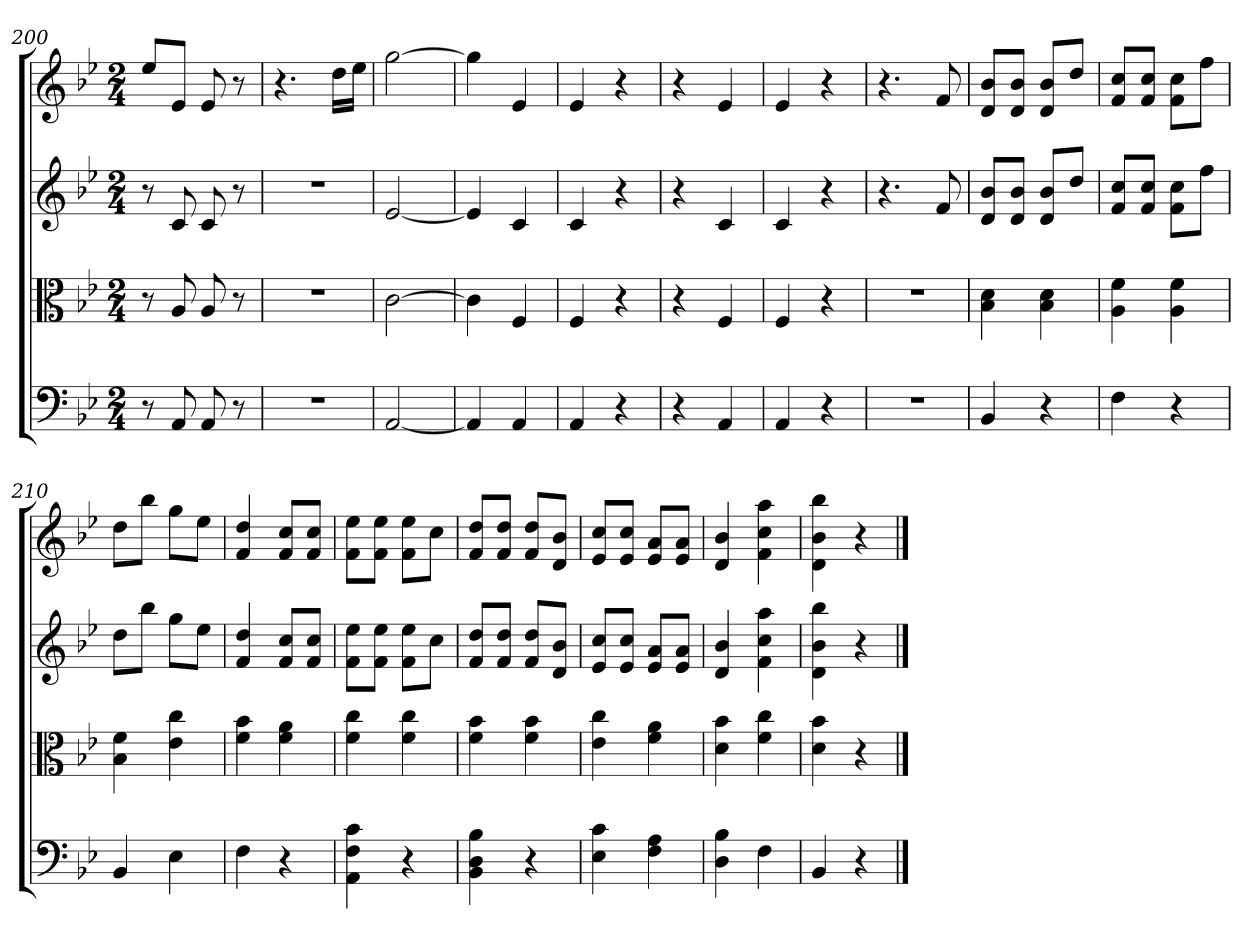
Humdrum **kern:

**kern	**kern	**kern	**kern
*part4	*part3	*part2	*part1
*staff4	*staff3	*staff2	*staff1
*clefF4	*clefC3	*	*
*k[b-e-]	*k[b-e-]	*k[b-e-]	*k[b-e-]
*B-:	*B-:	*B-:	*B-:
*M2/4	*M2/4	*M2/4	*M2/4
=200	=200	=200	=200
8r	8r	8r	8ee-L
8AA	8A	8c	8e-J
8AA	8A	8c	8e-
8r	8r	8r	8r
=201	=201	=201	=201
2r	2r	2r	4.r
.	.	.	16ddLL
.	.	.	16ee-JJ
=202	=202	=202	=202
[2AA	[2c	[2e-	[2gg
=203	=203	=203	=203
4AA]	4c]	4e-]	4gg]
4AA	4F	4c	4e-
=204	=204	=204	=204
4AA	4F	4c	4e-
4r	4r	4r	4r
=205	=205	=205	=205
4r	4r	4r	4r
4AA	4F	4c	4e-
=206	=206	=206	=206
4AA	4F	4c	4e-
4r	4r	4r	4r
=207	=207	=207	=207
2r	2r	4.r	4.r
.	.	8f	8f
=208	=208	=208	=208
4BB-	4B- 4d	8d 8b-L	8d 8b-L
.	.	8d 8b-J	8d 8b-J
4r	4B- 4d	8d 8b-L	8d 8b-L
.	.	8ddJ	8ddJ
=209	=209	=209	=209
4F	4A 4f	8f 8ccL	8f 8ccL
.	.	8f 8ccJ	8f 8ccJ
4r	4A 4f	8f 8ccL	8f 8ccL
.	.	8ffJ	8ffJ
=210	=210	=210	=210
4BB-	4B- 4f	8ddL	8ddL
.	.	8bb-J	8bb-J
4E-	4e- 4cc	8ggL	8ggL
.	.	8ee-J	8ee-J
=211	=211	=211	=211
4F	4f 4b-	4f 4dd	4f 4dd
4r	4f 4a	8f 8ccL	8f 8ccL
.	.	8f 8ccJ	8f 8ccJ
=212	=212	=212	=212
4AA 4F 4c	4f 4cc	8f 8ee-L	8f 8ee-L
.	.	8f 8ee-J	8f 8ee-J
4r	4f 4cc	8f 8ee-L	8f 8ee-L
.	.	8ccJ	8ccJ
=213	=213	=213	=213
4BB- 4D 4B-	4f 4b-	8f 8ddL	8f 8ddL
.	.	8f 8ddJ	8f 8ddJ
4r	4f 4b-	8f 8ddL	8f 8ddL
.	.	8d 8b-J	8d 8b-J
=214	=214	=214	=214
4E- 4c	4e- 4cc	8e- 8ccL	8e- 8ccL
.	.	8e- 8ccJ	8e- 8ccJ
4F 4A	4f 4a	8e- 8aL	8e- 8aL
.	.	8e- 8aJ	8e- 8aJ
=215	=215	=215	=215
4D 4B-	4d 4b-	4d 4b-	4d 4b-
4F	4f 4cc	4f 4cc 4aa	4f 4cc 4aa
=216	=216	=216	=216
4BB-	4d 4b-	4d 4b- 4bb-	4d 4b- 4bb-
4r	4r	4r	4r
==	==	==	==
*-	*-	*-	*-
